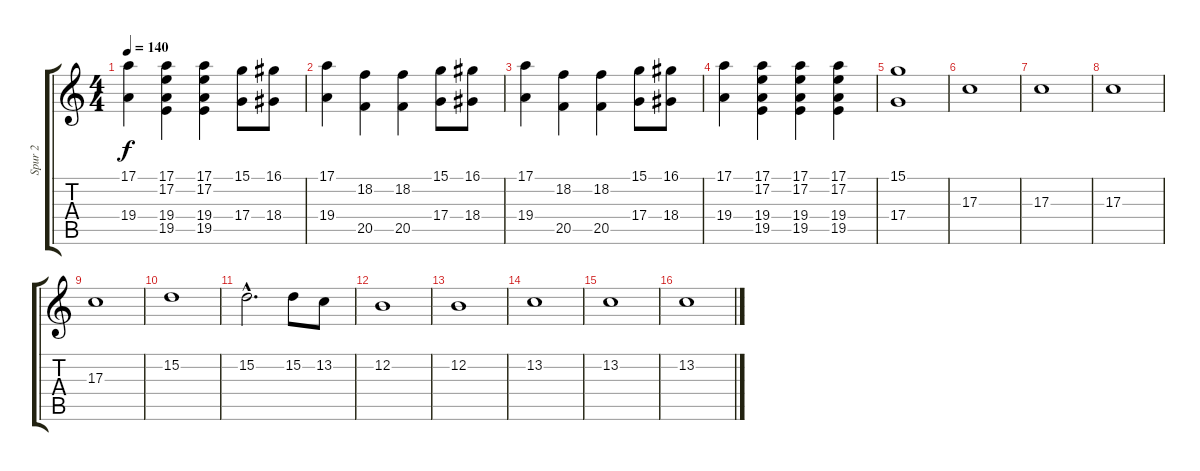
\track ("Spur 2" "Spur 2") {instrument lead2sawtooth}
\staff {score tabs}
\tuning (E4 B3 G3 D3 A2 E2) {hide}
\ts (4 4)
\tempo 140
\clef g2
\ks c
(17.1 19.4).4{dy f} (17.1 17.2 19.4 19.5).4 (17.1 17.2 19.4 19.5).4 (15.1 17.4).8 (16.1 18.4).8 |
(17.1 19.4).4 (18.2 20.5).4 (18.2 20.5).4 (15.1 17.4).8 (16.1 18.4).8 |
(17.1 19.4).4 (18.2 20.5).4 (18.2 20.5).4 (15.1 17.4).8 (16.1 18.4).8 |
(17.1 19.4).4 (17.1 17.2 19.4 19.5).4 (17.1 17.2 19.4 19.5).4 (17.1 17.2 19.4 19.5).4 |
(15.1 17.4).1 |
17.3.1 |
17.3.1 |
17.3.1 |
17.3.1 |
15.2.1 |
15.2{hac}.2{d} 15.2.8 13.2.8 |
12.2.1 |
12.2.1 |
13.2.1 |
13.2.1 |
13.2.1
